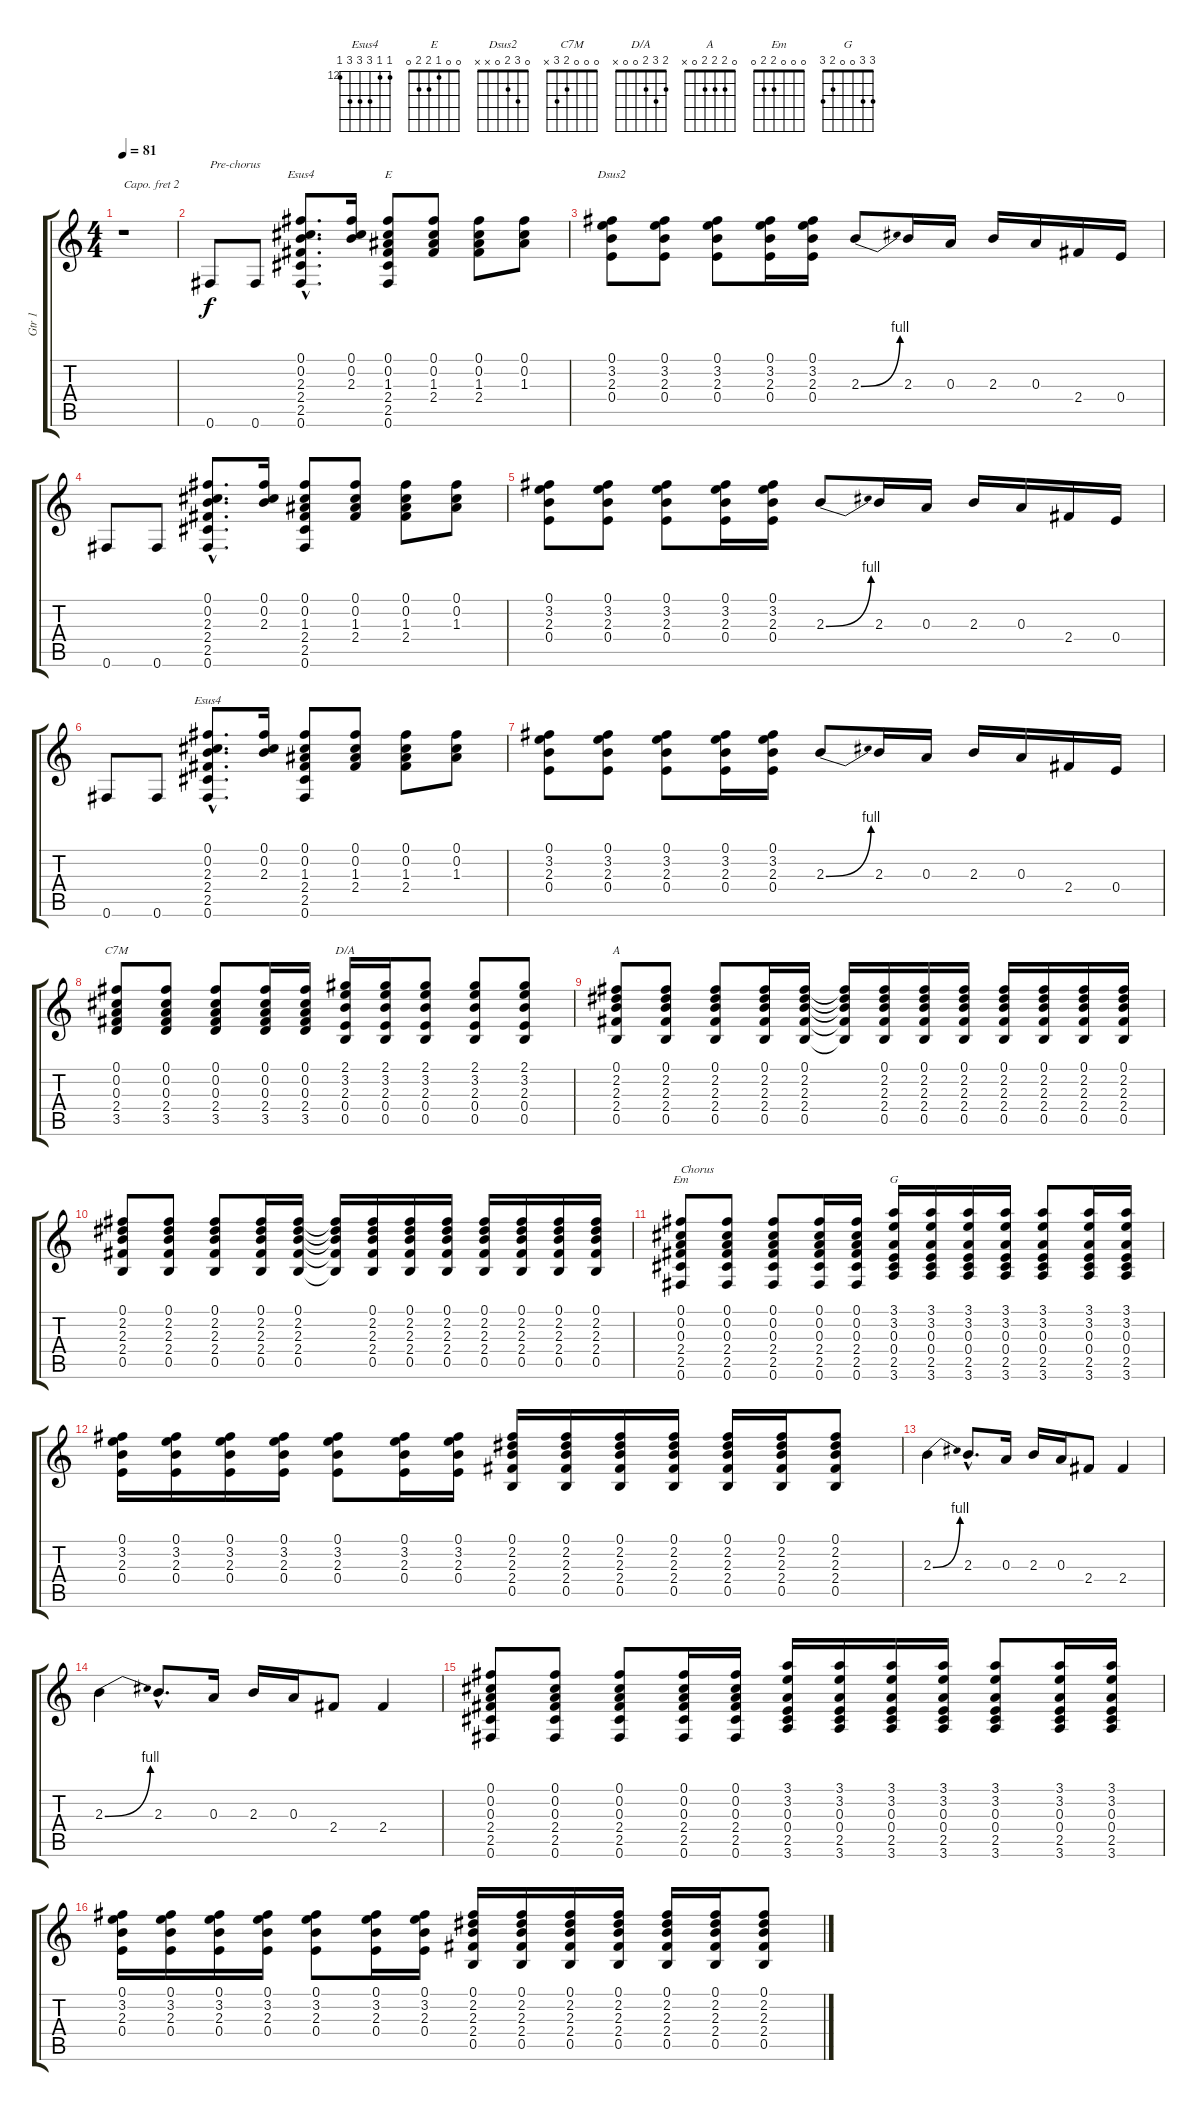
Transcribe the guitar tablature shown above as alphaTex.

\track ("Gtr 1" "Gtr 1") {instrument overdrivenguitar}
\staff {score tabs}
\capo 2
\tuning (E4 B3 G3 D3 A2 E2) {hide}
\chord ("Esus4" 0 0 2 2 2 0)
\chord ("E" 0 0 1 2 2 0)
\chord ("Dsus2" 0 3 2 0 x x)
\chord ("Esus4" 12 12 14 14 14 12) {firstfret 12}
\chord ("C7M" 0 0 0 2 3 x)
\chord ("D/A" 2 3 2 0 0 x)
\chord ("A" 0 2 2 2 0 x)
\chord ("Em" 0 0 0 2 2 0)
\chord ("G" 3 3 0 0 2 3)
\ts (4 4)
\tempo 81
\clef g2
\ks c
r.1{dy f} |
0.6.8{txt "Pre-chorus"} 0.6.8 (0.1{hac} 0.2{hac} 2.3{hac} 2.4{hac} 2.5{hac} 0.6{hac}).8{d ch "Esus4"} (0.1 0.2 2.3).16 (0.1 0.2 1.3 2.4 2.5 0.6).8{ch "E"} (0.1 0.2 1.3 2.4).8 (0.1 0.2 1.3 2.4).8 (0.1 0.2 1.3).8 |
(0.1 3.2 2.3 0.4).8{ch "Dsus2"} (0.1 3.2 2.3 0.4).8 (0.1 3.2 2.3 0.4).8 (0.1 3.2 2.3 0.4).16 (0.1 3.2 2.3 0.4).16 2.3{be (bend 0 0 60 4)}.8 2.3.16 0.3.16 2.3.16 0.3.16 2.4.16 0.4.16 |
0.6.8 0.6.8 (0.1{hac} 0.2{hac} 2.3{hac} 2.4{hac} 2.5{hac} 0.6{hac}).8{d} (0.1 0.2 2.3).16 (0.1 0.2 1.3 2.4 2.5 0.6).8 (0.1 0.2 1.3 2.4).8 (0.1 0.2 1.3 2.4).8 (0.1 0.2 1.3).8 |
(0.1 3.2 2.3 0.4).8 (0.1 3.2 2.3 0.4).8 (0.1 3.2 2.3 0.4).8 (0.1 3.2 2.3 0.4).16 (0.1 3.2 2.3 0.4).16 2.3{be (bend 0 0 60 4)}.8 2.3.16 0.3.16 2.3.16 0.3.16 2.4.16 0.4.16 |
0.6.8 0.6.8 (0.1{hac} 0.2{hac} 2.3{hac} 2.4{hac} 2.5{hac} 0.6{hac}).8{d ch "Esus4"} (0.1 0.2 2.3).16 (0.1 0.2 1.3 2.4 2.5 0.6).8 (0.1 0.2 1.3 2.4).8 (0.1 0.2 1.3 2.4).8 (0.1 0.2 1.3).8 |
(0.1 3.2 2.3 0.4).8 (0.1 3.2 2.3 0.4).8 (0.1 3.2 2.3 0.4).8 (0.1 3.2 2.3 0.4).16 (0.1 3.2 2.3 0.4).16 2.3{be (bend 0 0 60 4)}.8 2.3.16 0.3.16 2.3.16 0.3.16 2.4.16 0.4.16 |
(0.1 0.2 0.3 2.4 3.5).8{ch "C7M"} (0.1 0.2 0.3 2.4 3.5).8 (0.1 0.2 0.3 2.4 3.5).8 (0.1 0.2 0.3 2.4 3.5).16 (0.1 0.2 0.3 2.4 3.5).16 (2.1 3.2 2.3 0.4 0.5).16{ch "D/A"} (2.1 3.2 2.3 0.4 0.5).16 (2.1 3.2 2.3 0.4 0.5).8 (2.1 3.2 2.3 0.4 0.5).8 (2.1 3.2 2.3 0.4 0.5).8 |
(0.1 2.2 2.3 2.4 0.5).8{ch "A"} (0.1 2.2 2.3 2.4 0.5).8 (0.1 2.2 2.3 2.4 0.5).8 (0.1 2.2 2.3 2.4 0.5).16 (0.1 2.2 2.3 2.4 0.5).16 (0.1{t} 2.2{t} 2.3{t} 2.4{t} 0.5{t}).16 (0.1 2.2 2.3 2.4 0.5).16 (0.1 2.2 2.3 2.4 0.5).16 (0.1 2.2 2.3 2.4 0.5).16 (0.1 2.2 2.3 2.4 0.5).16 (0.1 2.2 2.3 2.4 0.5).16 (0.1 2.2 2.3 2.4 0.5).16 (0.1 2.2 2.3 2.4 0.5).16 |
(0.1 2.2 2.3 2.4 0.5).8 (0.1 2.2 2.3 2.4 0.5).8 (0.1 2.2 2.3 2.4 0.5).8 (0.1 2.2 2.3 2.4 0.5).16 (0.1 2.2 2.3 2.4 0.5).16 (0.1{t} 2.2{t} 2.3{t} 2.4{t} 0.5{t}).16 (0.1 2.2 2.3 2.4 0.5).16 (0.1 2.2 2.3 2.4 0.5).16 (0.1 2.2 2.3 2.4 0.5).16 (0.1 2.2 2.3 2.4 0.5).16 (0.1 2.2 2.3 2.4 0.5).16 (0.1 2.2 2.3 2.4 0.5).16 (0.1 2.2 2.3 2.4 0.5).16 |
(0.1 0.2 0.3 2.4 2.5 0.6).8{ch "Em" txt "Chorus"} (0.1 0.2 0.3 2.4 2.5 0.6).8 (0.1 0.2 0.3 2.4 2.5 0.6).8 (0.1 0.2 0.3 2.4 2.5 0.6).16 (0.1 0.2 0.3 2.4 2.5 0.6).16 (3.1 3.2 0.3 0.4 2.5 3.6).16{ch "G"} (3.1 3.2 0.3 0.4 2.5 3.6).16 (3.1 3.2 0.3 0.4 2.5 3.6).16 (3.1 3.2 0.3 0.4 2.5 3.6).16 (3.1 3.2 0.3 0.4 2.5 3.6).8 (3.1 3.2 0.3 0.4 2.5 3.6).16 (3.1 3.2 0.3 0.4 2.5 3.6).16 |
(0.1 3.2 2.3 0.4).16 (0.1 3.2 2.3 0.4).16 (0.1 3.2 2.3 0.4).16 (0.1 3.2 2.3 0.4).16 (0.1 3.2 2.3 0.4).8 (0.1 3.2 2.3 0.4).16 (0.1 3.2 2.3 0.4).16 (0.1 2.2 2.3 2.4 0.5).16 (0.1 2.2 2.3 2.4 0.5).16 (0.1 2.2 2.3 2.4 0.5).16 (0.1 2.2 2.3 2.4 0.5).16 (0.1 2.2 2.3 2.4 0.5).16 (0.1 2.2 2.3 2.4 0.5).16 (0.1 2.2 2.3 2.4 0.5).8 |
2.3{be (bend 0 0 60 4)}.4 2.3{hac}.8{d} 0.3.16 2.3.16 0.3.16 2.4.8 2.4.4 |
2.3{be (bend 0 0 60 4)}.4 2.3{hac}.8{d} 0.3.16 2.3.16 0.3.16 2.4.8 2.4.4 |
(0.1 0.2 0.3 2.4 2.5 0.6).8 (0.1 0.2 0.3 2.4 2.5 0.6).8 (0.1 0.2 0.3 2.4 2.5 0.6).8 (0.1 0.2 0.3 2.4 2.5 0.6).16 (0.1 0.2 0.3 2.4 2.5 0.6).16 (3.1 3.2 0.3 0.4 2.5 3.6).16 (3.1 3.2 0.3 0.4 2.5 3.6).16 (3.1 3.2 0.3 0.4 2.5 3.6).16 (3.1 3.2 0.3 0.4 2.5 3.6).16 (3.1 3.2 0.3 0.4 2.5 3.6).8 (3.1 3.2 0.3 0.4 2.5 3.6).16 (3.1 3.2 0.3 0.4 2.5 3.6).16 |
(0.1 3.2 2.3 0.4).16 (0.1 3.2 2.3 0.4).16 (0.1 3.2 2.3 0.4).16 (0.1 3.2 2.3 0.4).16 (0.1 3.2 2.3 0.4).8 (0.1 3.2 2.3 0.4).16 (0.1 3.2 2.3 0.4).16 (0.1 2.2 2.3 2.4 0.5).16 (0.1 2.2 2.3 2.4 0.5).16 (0.1 2.2 2.3 2.4 0.5).16 (0.1 2.2 2.3 2.4 0.5).16 (0.1 2.2 2.3 2.4 0.5).16 (0.1 2.2 2.3 2.4 0.5).16 (0.1 2.2 2.3 2.4 0.5).8
